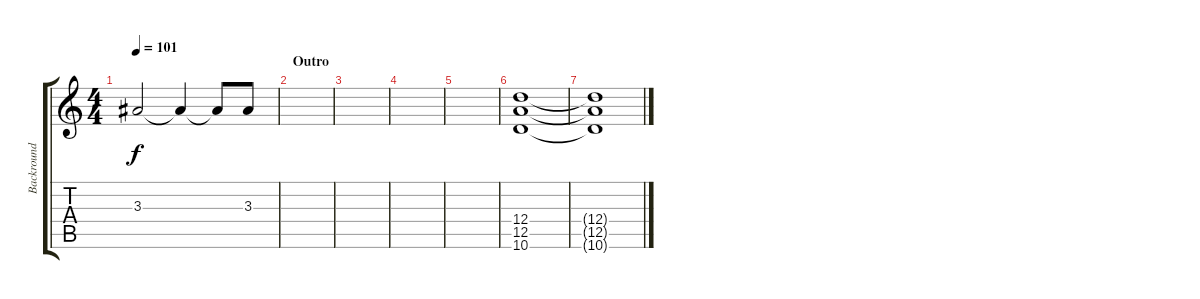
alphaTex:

\track ("Backround Distortion Guitar" "Backround ") {instrument distortionguitar}
\staff {score tabs}
\tuning (E4 B3 G3 D3 A2 E2) {hide}
\ts (4 4)
\tempo 101
\clef g2
\ks c
3.3.2{dy f} 3.3{t}.4 3.3{t}.8 3.3.8 |
\section ("" "Outro")
|
|
|
|
(12.4 12.5 10.6).1 |
(12.4{t} 12.5{t} 10.6{t}).1
